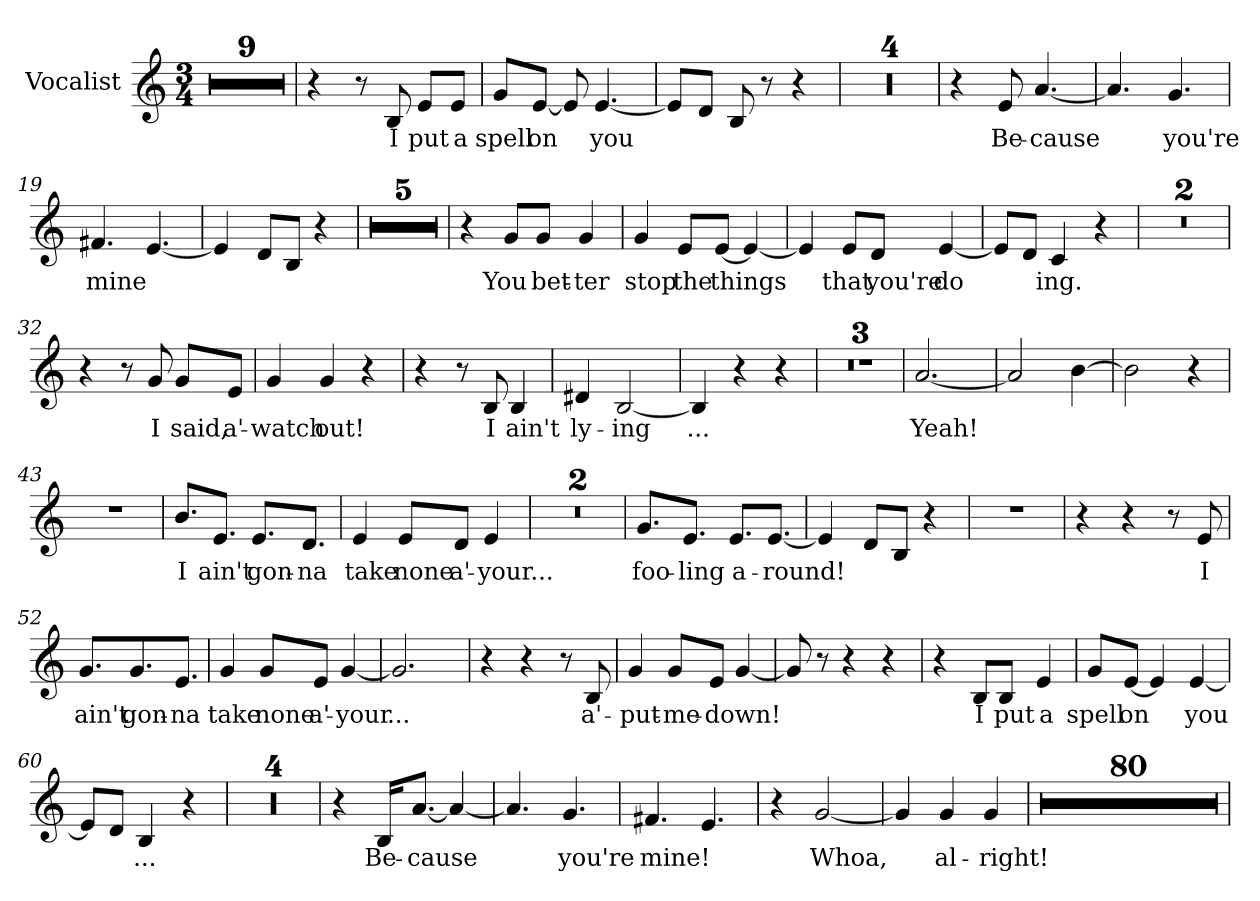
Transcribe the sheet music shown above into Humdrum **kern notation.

**kern	**text
*part1	*part1
*staff1	*staff1
*I"Vocalist	*
*clefG2	*
*M3/4	*
=1	=1
2.r	.
=2	=2
2.r	.
=3	=3
2.r	.
=4	=4
2.r	.
=5	=5
2.r	.
=6	=6
2.r	.
=7	=7
2.r	.
=8	=8
2.r	.
=9	=9
2.r	.
=10	=10
4r	.
8r	.
8B	I
8e/L	put
8e/J	a
=11	=11
8g/L	spell
[8e/J	on
8e]	_
[4.e	you
=12	=12
8e/L]	_
8d/J	_
8B	_
8r	.
4r	.
=13	=13
2.r	.
=14	=14
2.r	.
=15	=15
2.r	.
=16	=16
2.r	.
=17	=17
4r	.
8e	Be-
[4.a	-cause
=18	=18
4.a]	_
4.g	you're
=19	=19
4.f#X	mine
[4.e	_
=20	=20
4e]	_
8d/L	_
8B/J	_
4r	.
=21	=21
2.r	.
=22	=22
2.r	.
=23	=23
2.r	.
=24	=24
2.r	.
=25	=25
2.r	.
=26	=26
4r	.
8g/L	You
8g/J	bet-
4g	-ter
=27	=27
4g	stop
8e/L	the
[8e/J	things
4e_	_
=28	=28
4e]	_
8e/L	that
8d/J	you're
[4e	do
=29	=29
8e/L]	_
8d/J	_
4c	ing.
4r	.
=30	=30
2.r	.
=31	=31
2.r	.
=32	=32
4r	.
8r	.
8g	I
8g/L	said,
8e/J	a'-
=33	=33
4g	-watch
4g	out!
4r	.
=34	=34
4r	.
8r	.
8B	I
4B	ain't
=35	=35
4d#X	ly-
[2B	-ing
=36	=36
4B]	...
4r	.
4r	.
=37	=37
2.r	.
=38	=38
2.r	.
=39	=39
2.r	.
=40	=40
[2.a	Yeah!
=41	=41
2a]	_
[4b	_
=42	=42
2b]	_
4r	.
=43	=43
2.r	.
=44	=44
8.b/L	I
8.e/J	ain't
8.e/L	gon-
8.d/J	-na
=45	=45
4e	take
8e/L	none
8d/J	a'-
4e	-your...
=46	=46
2.r	.
=47	=47
2.r	.
=48	=48
8.g/L	foo-
8.e/J	-ling
8.e/L	a-
[8.e/J	-round!
=49	=49
4e]	_
8d/L	_
8B/J	_
4r	.
=50	=50
2.r	.
=51	=51
4r	.
4r	.
8r	.
8e	I
=52	=52
4.g	ain't
8.g	gon-
8.eJ	-na
=53	=53
4g	take
8g/L	none
8e/J	a'-
[4g	-your
=54	=54
2.g]	...
=55	=55
4r	.
4r	.
8r	.
8B	a'-
=56	=56
4g	-put-
8g/L	-me-
8e/J	-down!
[4g	_
=57	=57
8g]	_
8r	.
4r	.
4r	.
=58	=58
4r	.
8B/L	I
8B/J	put
4e	a
=59	=59
8g/L	spell
[8e/J	on
4e]	_
[4e	you
=60	=60
8e/L]	_
8d/J	_
4B	...
4r	.
=61	=61
2.r	.
=62	=62
2.r	.
=63	=63
2.r	.
=64	=64
2.r	.
=65	=65
4r	.
16B/KL	Be-
[8.a/J	-cause
4a_	_
=66	=66
4.a]	_
4.g	you're
=67	=67
4.f#X	mine!
4.e	_
=68	=68
4r	.
[2g	Whoa,
=69	=69
4g]	_
4g	al-
4g	-right!
=70	=70
2.r	.
=71	=71
2.r	.
=72	=72
2.r	.
=73	=73
2.r	.
=74	=74
2.r	.
=75	=75
2.r	.
=76	=76
2.r	.
=77	=77
2.r	.
=78	=78
2.r	.
=79	=79
2.r	.
=80	=80
2.r	.
=81	=81
2.r	.
=82	=82
2.r	.
=83	=83
2.r	.
=84	=84
2.r	.
=85	=85
2.r	.
=86	=86
2.r	.
=87	=87
2.r	.
=88	=88
2.r	.
=89	=89
2.r	.
=90	=90
2.r	.
=91	=91
2.r	.
=92	=92
2.r	.
=93	=93
2.r	.
=94	=94
2.r	.
=95	=95
2.r	.
=96	=96
2.r	.
=97	=97
2.r	.
=98	=98
2.r	.
=99	=99
2.r	.
=100	=100
2.r	.
=101	=101
2.r	.
=102	=102
2.r	.
=103	=103
2.r	.
=104	=104
2.r	.
=105	=105
2.r	.
=106	=106
2.r	.
=107	=107
2.r	.
=108	=108
2.r	.
=109	=109
2.r	.
=110	=110
2.r	.
=111	=111
2.r	.
=112	=112
2.r	.
=113	=113
2.r	.
=114	=114
2.r	.
=115	=115
2.r	.
=116	=116
2.r	.
=117	=117
2.r	.
=118	=118
2.r	.
=119	=119
2.r	.
=120	=120
2.r	.
=121	=121
2.r	.
=122	=122
2.r	.
=123	=123
2.r	.
=124	=124
2.r	.
=125	=125
2.r	.
=126	=126
2.r	.
=127	=127
2.r	.
=128	=128
2.r	.
=129	=129
2.r	.
=130	=130
2.r	.
=131	=131
2.r	.
=132	=132
2.r	.
=133	=133
2.r	.
=134	=134
2.r	.
=135	=135
2.r	.
=136	=136
2.r	.
=137	=137
2.r	.
=138	=138
2.r	.
=139	=139
2.r	.
=140	=140
2.r	.
=141	=141
2.r	.
=142	=142
2.r	.
=143	=143
2.r	.
=144	=144
2.r	.
=145	=145
2.r	.
=146	=146
2.r	.
=147	=147
2.r	.
=148	=148
2.r	.
=149	=149
2.r	.
=	=
*-	*-
